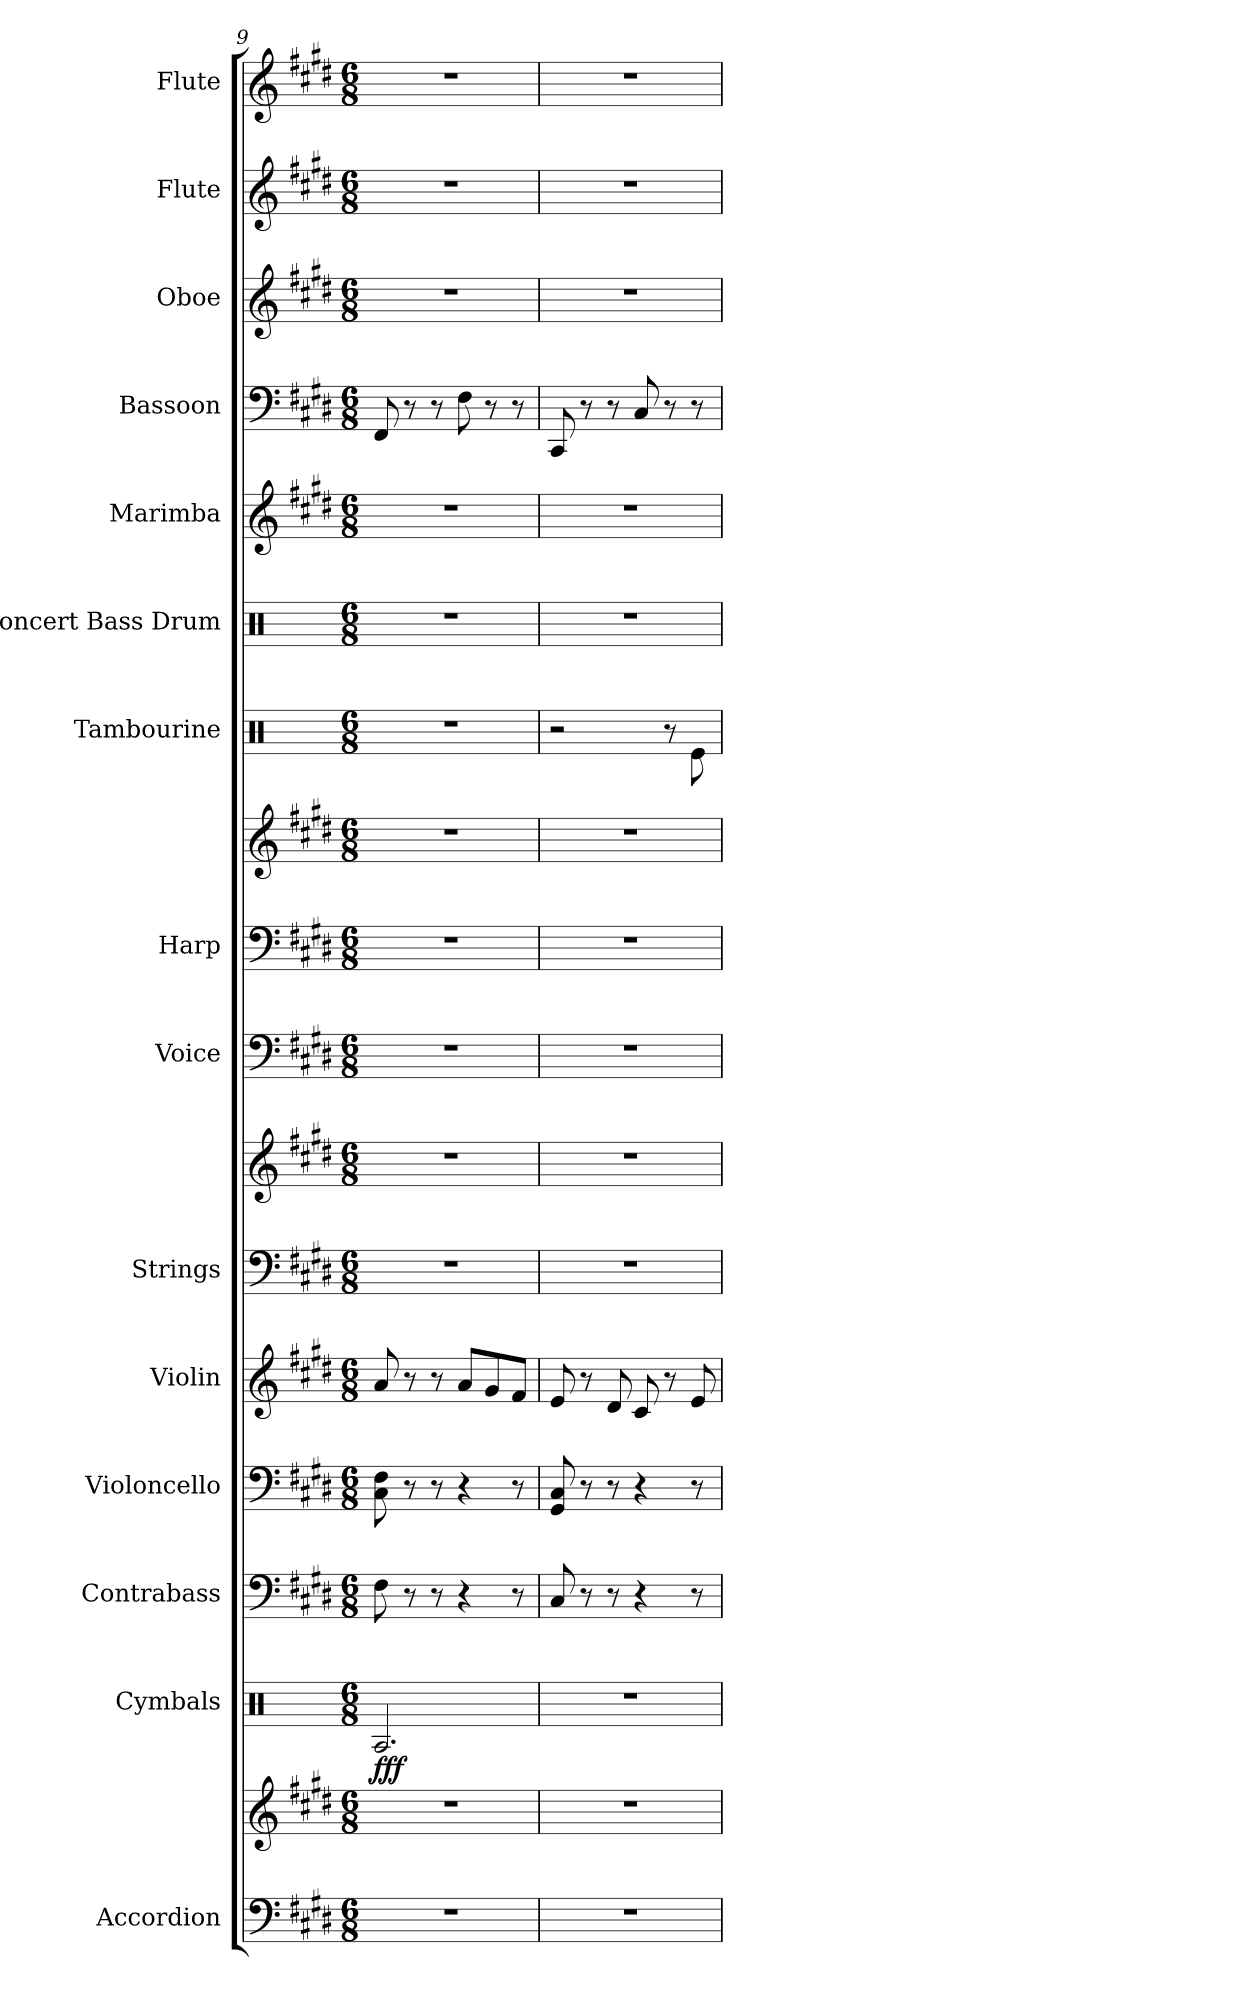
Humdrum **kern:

**kern	**kern	**kern	**dynam	**kern	**kern	**kern	**kern	**kern	**kern	**kern	**kern	**kern	**kern	**kern	**kern	**kern	**kern	**kern
*part15	*part15	*part14	*part14	*part13	*part12	*part11	*part10	*part10	*part9	*part8	*part8	*part7	*part6	*part5	*part4	*part3	*part2	*part1
*staff18	*staff17	*staff16	*staff16	*staff15	*staff14	*staff13	*staff12	*staff11	*staff10	*staff9	*staff8	*staff7	*staff6	*staff5	*staff4	*staff3	*staff2	*staff1
*I"Accordion	*	*I"Cymbals	*	*I"Contrabass	*I"Violoncello	*I"Violin	*I"Strings	*	*I"Voice	*I"Harp	*	*I"Tambourine	*I"Concert Bass Drum	*I"Marimba	*I"Bassoon	*I"Oboe	*I"Flute	*I"Flute
*I'Acc.	*	*I'Cym.	*	*I'Cb.	*I'Vc.	*I'Vln.	*I'St.	*	*I'Vo.	*I'Hrp.	*	*I'Tamb.	*I'Con. BD	*I'Mrm.	*I'Bsn.	*I'Ob.	*I'Fl.	*I'Fl.
!!LO:LB:g=z
*clefF4	*clefG2	*clefX	*	*clefF4	*clefF4	*clefG2	*clefF4	*clefG2	*clefF4	*clefF4	*clefG2	*clefX	*clefX	*clefG2	*clefF4	*clefG2	*clefG2	*clefG2
*	*	*	*	*ITrd7c12	*	*	*	*	*	*	*	*	*	*	*	*	*	*
*k[f#c#g#d#]	*k[f#c#g#d#]	*k[]	*	*k[f#c#g#d#]	*k[f#c#g#d#]	*k[f#c#g#d#]	*k[f#c#g#d#]	*k[f#c#g#d#]	*k[f#c#g#d#]	*k[f#c#g#d#]	*k[f#c#g#d#]	*k[]	*k[]	*k[f#c#g#d#]	*k[f#c#g#d#]	*k[f#c#g#d#]	*k[f#c#g#d#]	*k[f#c#g#d#]
*M6/8	*M6/8	*M6/8	*	*M6/8	*M6/8	*M6/8	*M6/8	*M6/8	*M6/8	*M6/8	*M6/8	*M6/8	*M6/8	*M6/8	*M6/8	*M6/8	*M6/8	*M6/8
=9	=9	=9	=9	=9	=9	=9	=9	=9	=9	=9	=9	=9	=9	=9	=9	=9	=9	=9
!	!	!	!LO:DY:b	!	!	!	!	!	!	!	!	!	!	!	!	!	!	!
2.r	2.r	2.RA/	fff	8FF#\	8C#\ 8F#\	8a/	2.r	2.r	2.r	2.r	2.r	2.r	2.r	2.r	8FF#/	2.r	2.r	2.r
.	.	.	.	8r	8r	8r	.	.	.	.	.	.	.	.	8r	.	.	.
.	.	.	.	8r	8r	8r	.	.	.	.	.	.	.	.	8r	.	.	.
.	.	.	.	4r	4r	8a/L	.	.	.	.	.	.	.	.	8F#\	.	.	.
.	.	.	.	.	.	8g#/	.	.	.	.	.	.	.	.	8r	.	.	.
.	.	.	.	8r	8r	8f#/J	.	.	.	.	.	.	.	.	8r	.	.	.
=10	=10	=10	=10	=10	=10	=10	=10	=10	=10	=10	=10	=10	=10	=10	=10	=10	=10	=10
2.r	2.r	2.r	.	8CC#/	8GG#/ 8C#/	8e/	2.r	2.r	2.r	2.r	2.r	2r	2.r	2.r	8CC#/	2.r	2.r	2.r
.	.	.	.	8r	8r	8r	.	.	.	.	.	.	.	.	8r	.	.	.
.	.	.	.	8r	8r	8d#/	.	.	.	.	.	.	.	.	8r	.	.	.
.	.	.	.	4r	4r	8c#/	.	.	.	.	.	.	.	.	8C#/	.	.	.
.	.	.	.	.	.	8r	.	.	.	.	.	8r	.	.	8r	.	.	.
.	.	.	.	8r	8r	8e/	.	.	.	.	.	8Re\	.	.	8r	.	.	.
=	=	=	=	=	=	=	=	=	=	=	=	=	=	=	=	=	=	=
*-	*-	*-	*-	*-	*-	*-	*-	*-	*-	*-	*-	*-	*-	*-	*-	*-	*-	*-
